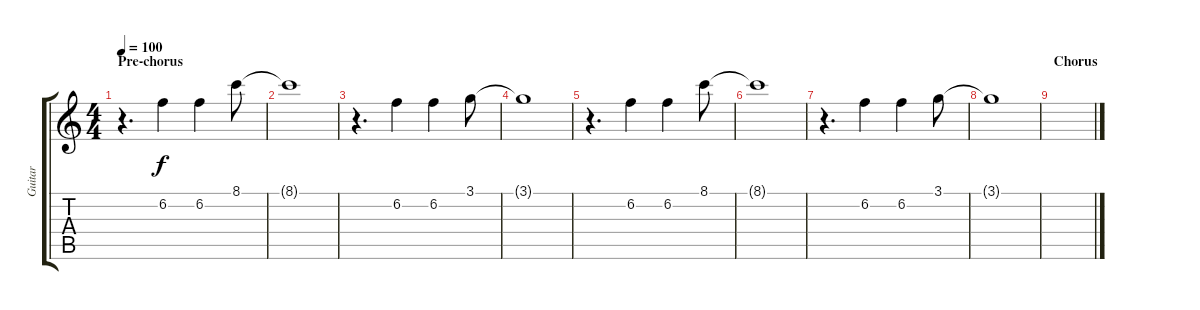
\track ("Guitar" "Guitar") {instrument electricguitarclean}
\staff {score tabs}
\tuning (E4 B3 G3 D3 A2 E2) {hide}
\ts (4 4)
\section ("" "Pre-chorus")
\tempo 100
\clef g2
\ks c
r.4{d dy f} 6.2.4 6.2.4 8.1.8 |
8.1{t}.1 |
r.4{d} 6.2.4 6.2.4 3.1.8 |
3.1{t}.1 |
r.4{d} 6.2.4 6.2.4 8.1.8 |
8.1{t}.1 |
r.4{d} 6.2.4 6.2.4 3.1.8 |
3.1{t}.1 |
\section ("" "Chorus")
